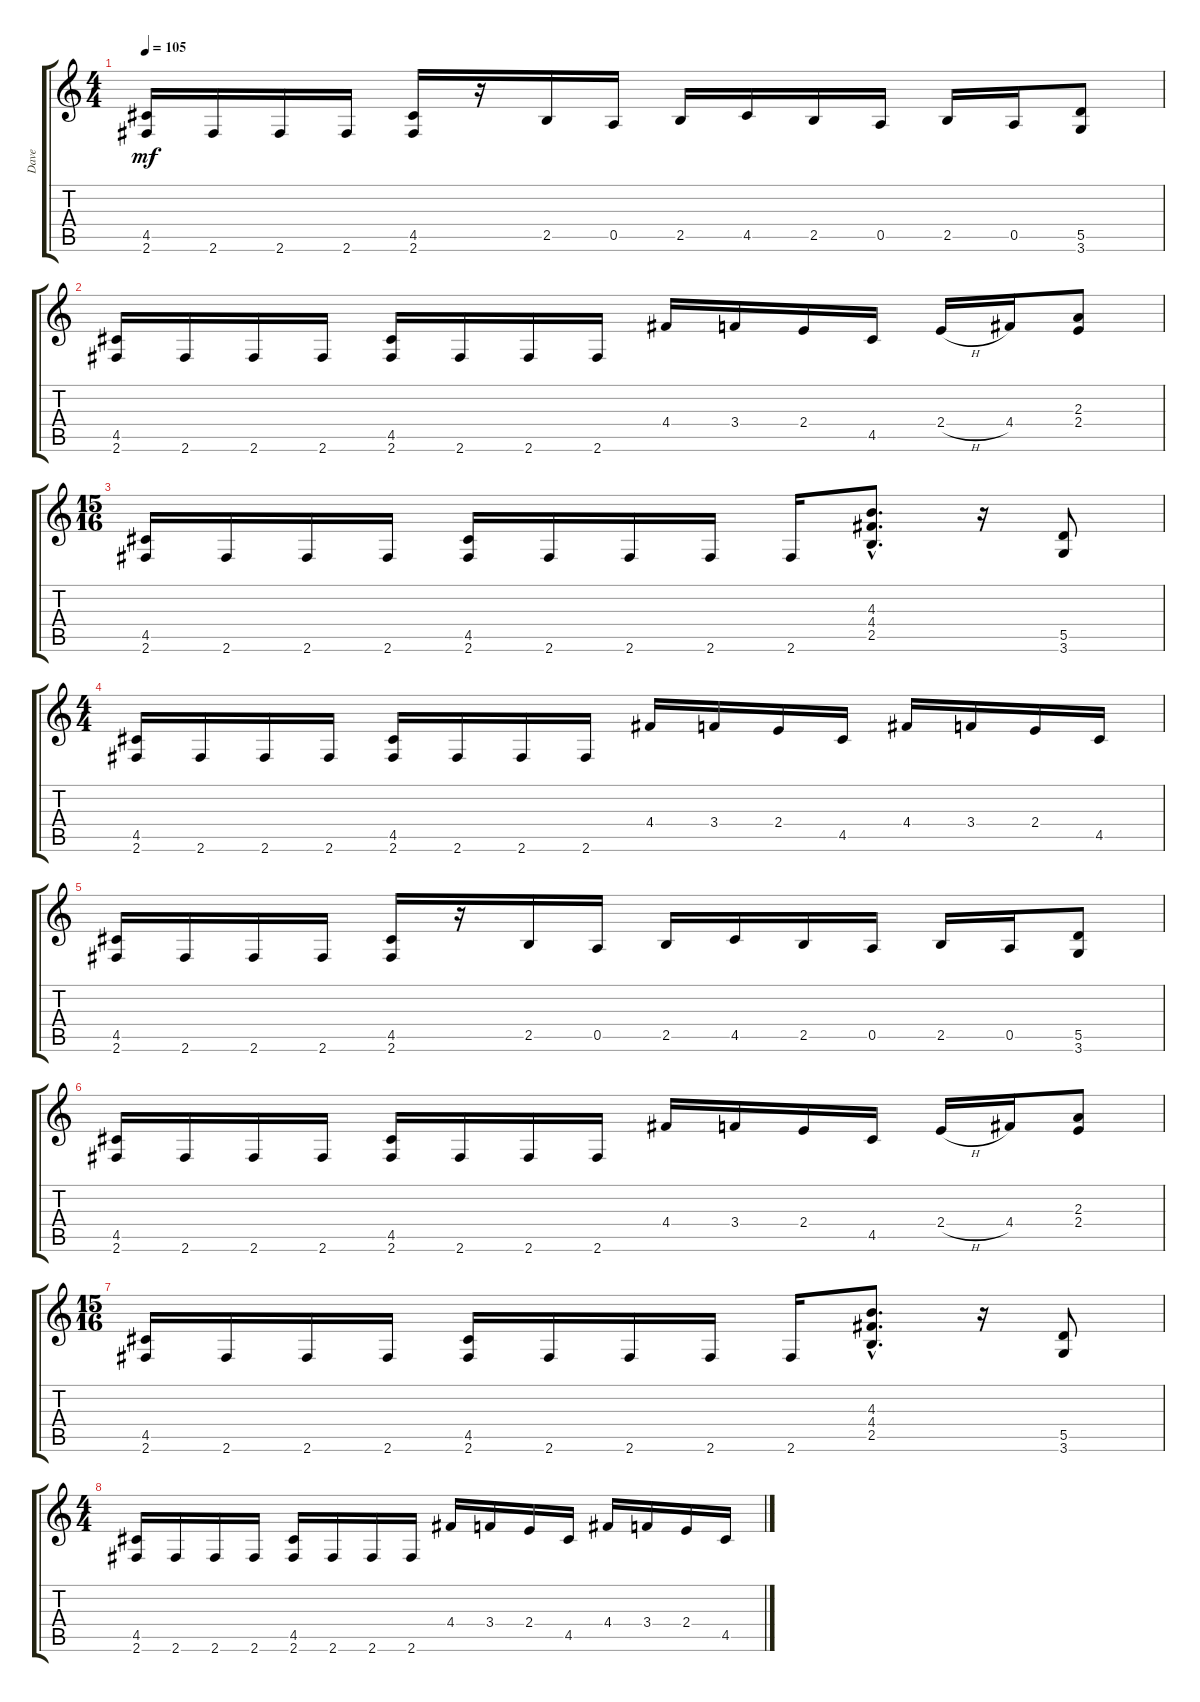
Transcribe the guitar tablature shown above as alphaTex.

\track ("Dave" "Dave") {instrument distortionguitar}
\staff {score tabs}
\tuning (E4 B3 G3 D3 A2 E2) {hide}
\ts (4 4)
\tempo 105
\clef g2
\ks c
(4.5 2.6).16{dy mf} 2.6.16 2.6.16 2.6.16 (4.5 2.6).16 r.16 2.5.16 0.5.16 2.5.16 4.5.16 2.5.16 0.5.16 2.5.16 0.5.16 (5.5 3.6).8 |
(4.5 2.6).16 2.6.16 2.6.16 2.6.16 (4.5 2.6).16 2.6.16 2.6.16 2.6.16 4.4.16 3.4.16 2.4.16 4.5.16 2.4{h}.16 4.4.16 (2.3 2.4).8 |
\ts (15 16)
(4.5 2.6).16 2.6.16 2.6.16 2.6.16 (4.5 2.6).16 2.6.16 2.6.16 2.6.16 2.6.16 (4.3{hac} 4.4{hac} 2.5{hac}).8{d} r.16 (5.5 3.6).8 |
\ts (4 4)
(4.5 2.6).16 2.6.16 2.6.16 2.6.16 (4.5 2.6).16 2.6.16 2.6.16 2.6.16 4.4.16 3.4.16 2.4.16 4.5.16 4.4.16 3.4.16 2.4.16 4.5.16 |
(4.5 2.6).16 2.6.16 2.6.16 2.6.16 (4.5 2.6).16 r.16 2.5.16 0.5.16 2.5.16 4.5.16 2.5.16 0.5.16 2.5.16 0.5.16 (5.5 3.6).8 |
(4.5 2.6).16 2.6.16 2.6.16 2.6.16 (4.5 2.6).16 2.6.16 2.6.16 2.6.16 4.4.16 3.4.16 2.4.16 4.5.16 2.4{h}.16 4.4.16 (2.3 2.4).8 |
\ts (15 16)
(4.5 2.6).16 2.6.16 2.6.16 2.6.16 (4.5 2.6).16 2.6.16 2.6.16 2.6.16 2.6.16 (4.3{hac} 4.4{hac} 2.5{hac}).8{d} r.16 (5.5 3.6).8 |
\ts (4 4)
(4.5 2.6).16 2.6.16 2.6.16 2.6.16 (4.5 2.6).16 2.6.16 2.6.16 2.6.16 4.4.16 3.4.16 2.4.16 4.5.16 4.4.16 3.4.16 2.4.16 4.5.16
